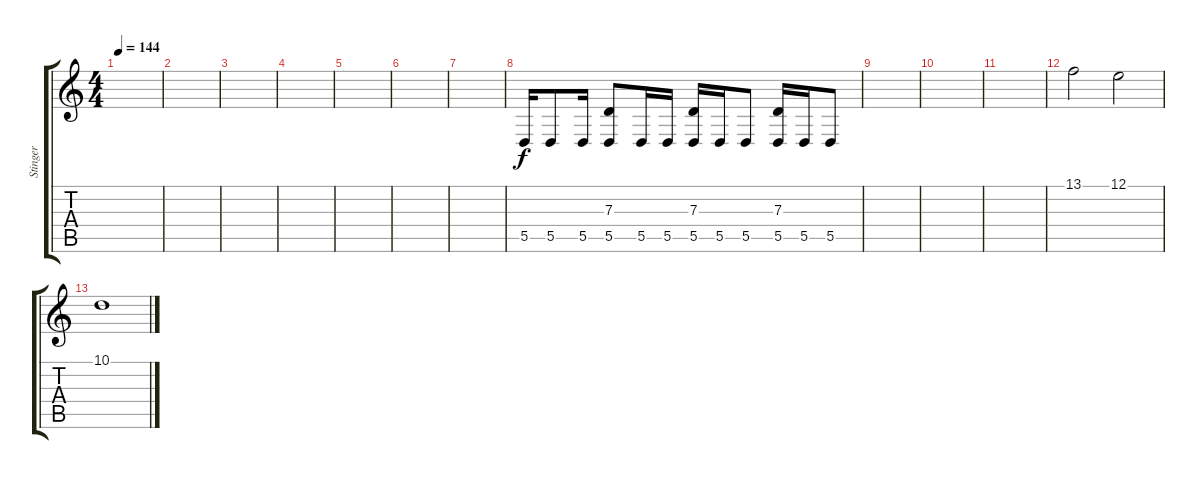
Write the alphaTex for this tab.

\track ("Stinger" "Stinger") {instrument lead8bassandlead}
\staff {score tabs}
\tuning (E4 B3 G3 D3 A2 E2) {hide}
\ts (4 4)
\tempo 144
\clef g2
\ks c
|
|
|
|
|
|
|
5.5.16{dy f volume 10 instrument guitarfretnoise} 5.5.8 5.5.16 (7.3 5.5).8 5.5.16 5.5.16 (7.3 5.5).16 5.5.16 5.5.8 (7.3 5.5).16 5.5.16 5.5.8 |
|
|
|
13.1.2{volume 10 instrument electricgrandpiano} 12.1.2 |
10.1.1
